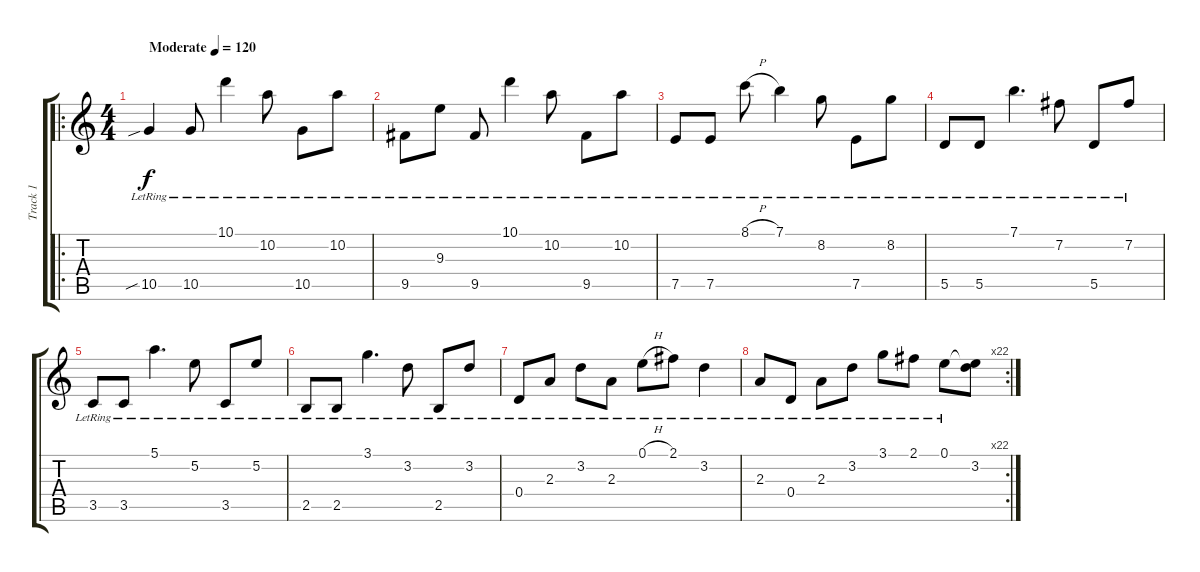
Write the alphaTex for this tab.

\track ("Track 1" "Track 1") {instrument acousticguitarsteel}
\staff {score tabs}
\tuning (E4 B3 G3 D3 A2 E2) {hide}
\ro
\ts (4 4)
\tempo (120 "Moderate")
\clef g2
\ks c
10.5{sib lr}.4{dy f instrument acousticguitarsteel} 10.5{lr}.8 10.1{lr}.4 10.2{lr}.8 10.5{lr}.8 10.2{lr}.8 |
9.5{lr}.8 9.3{lr}.8 9.5{lr}.8 10.1{lr}.4 10.2{lr}.8 9.5{lr}.8 10.2{lr}.8 |
7.5{lr}.8 7.5{lr}.8 8.1{h lr}.8 7.1{lr}.4 8.2{lr}.8 7.5{lr}.8 8.2{lr}.8 |
5.5{lr}.8 5.5{lr}.8 7.1{lr}.4{d} 7.2{lr}.8 5.5{lr}.8 7.2{lr}.8 |
3.5{lr}.8 3.5{lr}.8 5.1{lr}.4{d} 5.2{lr}.8 3.5{lr}.8 5.2{lr}.8 |
2.5{lr}.8 2.5{lr}.8 3.1{lr}.4{d} 3.2{lr}.8 2.5{lr}.8 3.2{lr}.8 |
0.4{lr}.8 2.3{lr}.8 3.2{lr}.8 2.3{lr}.8 0.1{h lr}.8 2.1{lr}.8 3.2{lr}.4 |
\rc 22
2.3{lr}.8 0.4{lr}.8 2.3{lr}.8 3.2{lr}.8 3.1{lr}.8 2.1{lr}.8 0.1{lr}.8 (0.1{t} 3.2).8
